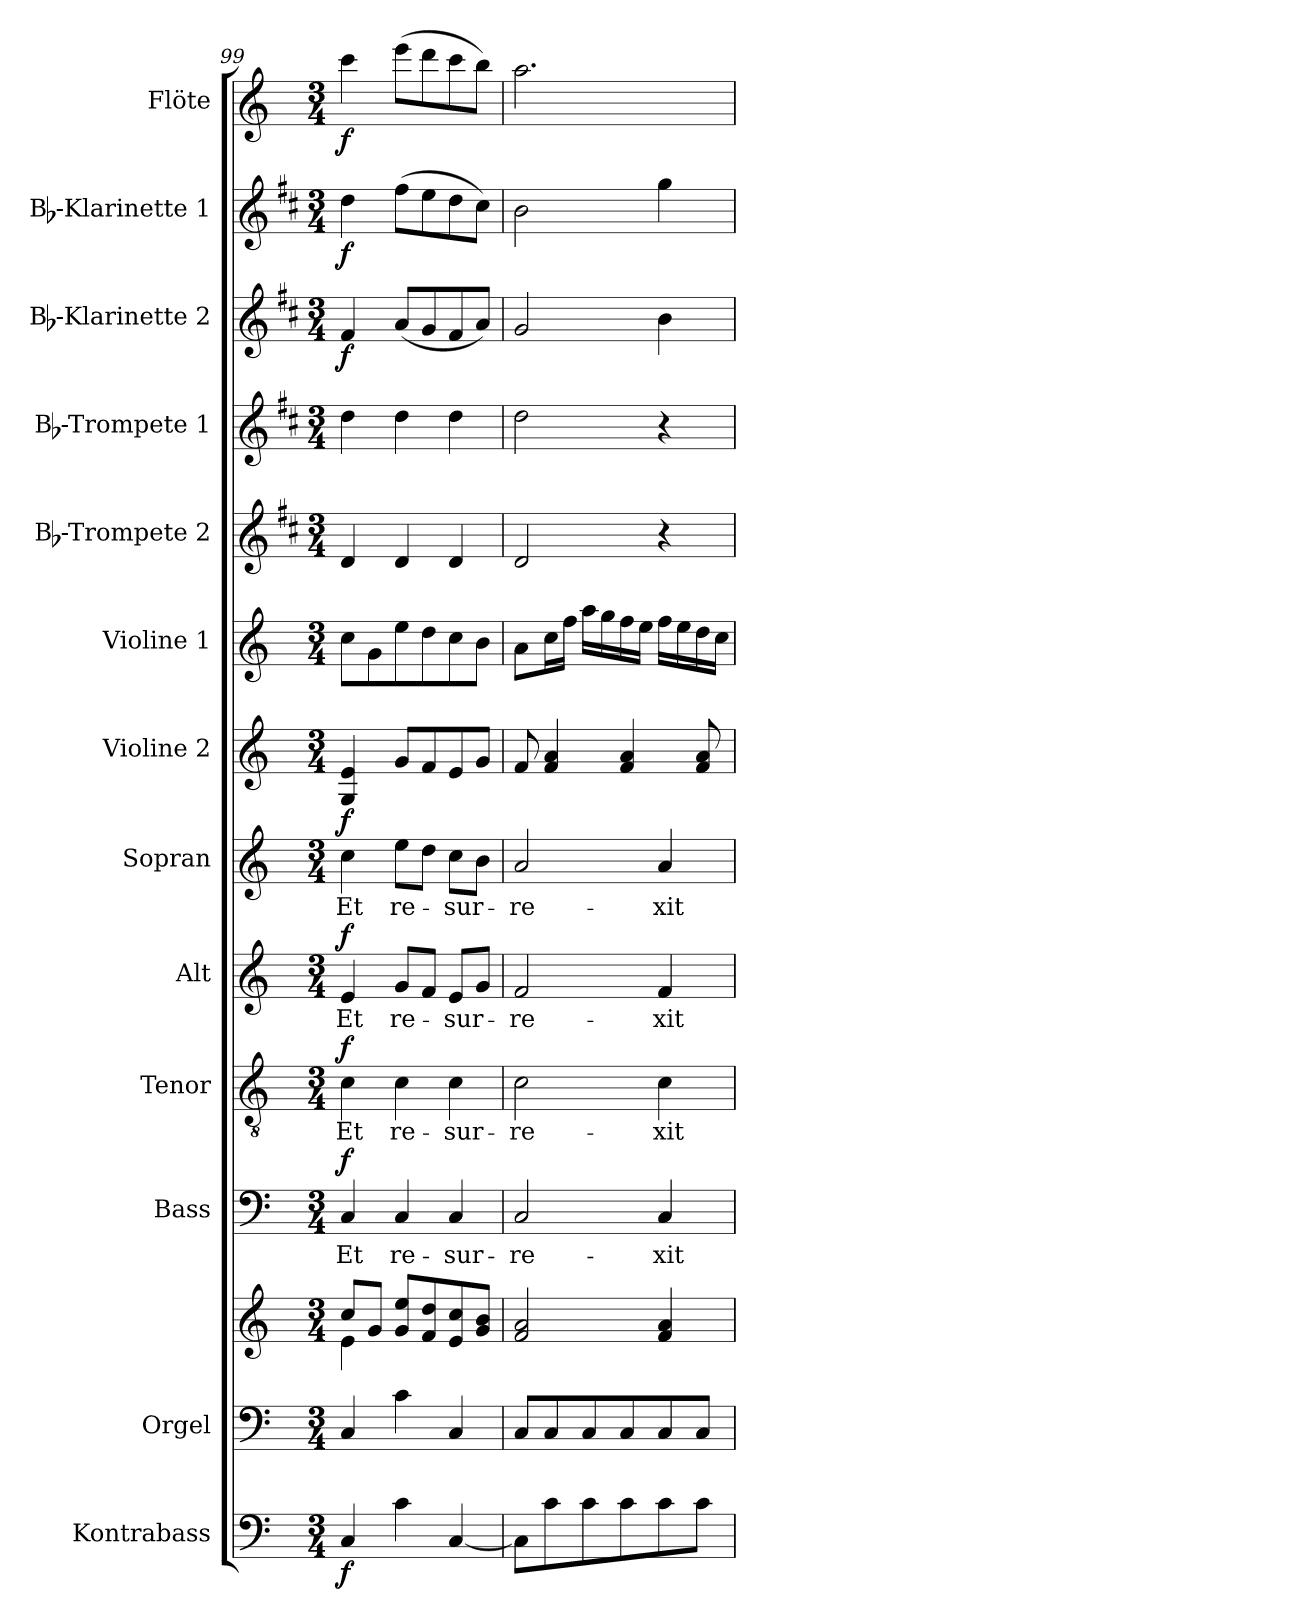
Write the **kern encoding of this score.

**kern	**dynam	**kern	**kern	**kern	**text	**dynam	**kern	**text	**dynam	**kern	**text	**dynam	**kern	**text	**dynam	**kern	**kern	**kern	**kern	**kern	**dynam	**kern	**dynam	**kern	**dynam
*part13	*part13	*part12	*part12	*part11	*part11	*part11	*part10	*part10	*part10	*part9	*part9	*part9	*part8	*part8	*part8	*part7	*part6	*part5	*part4	*part3	*part3	*part2	*part2	*part1	*part1
*staff14	*staff14	*staff13	*staff12	*staff11	*staff11	*staff11	*staff10	*staff10	*staff10	*staff9	*staff9	*staff9	*staff8	*staff8	*staff8	*staff7	*staff6	*staff5	*staff4	*staff3	*staff3	*staff2	*staff2	*staff1	*staff1
*I"Kontrabass	*	*I"Orgel	*	*I"Bass	*	*	*I"Tenor	*	*	*I"Alt	*	*	*I"Sopran	*	*	*I"Violine 2	*I"Violine 1	*I"Bb-Trompete 2	*I"Bb-Trompete 1	*I"Bb-Klarinette 2	*	*I"Bb-Klarinette 1	*	*I"Flöte	*
*I'Kb.	*	*I'Org.	*	*I'B.	*	*	*I'T.	*	*	*I'A.	*	*	*I'S.	*	*	*I'Vl. 2	*I'Vl. 1	*I'Bb Trp. 2	*I'Bb Trp. 1	*I'Bb Kl. 2	*	*I'Bb Kl. 1	*	*I'Fl.	*
*clefF4	*	*clefF4	*clefG2	*clefF4	*	*	*clefGv2	*	*	*clefG2	*	*	*clefG2	*	*	*clefG2	*clefG2	*clefG2	*clefG2	*clefG2	*	*clefG2	*	*clefG2	*
*ITrd7c12	*	*	*	*	*	*	*	*	*	*	*	*	*	*	*	*	*	*ITrd1c2	*ITrd1c2	*ITrd1c2	*	*ITrd1c2	*	*	*
*k[]	*	*k[]	*k[]	*k[]	*	*	*k[]	*	*	*k[]	*	*	*k[]	*	*	*k[]	*k[]	*k[]	*k[]	*k[]	*	*k[]	*	*k[]	*
*C:	*	*C:	*C:	*C:	*	*	*C:	*	*	*C:	*	*	*C:	*	*	*C:	*C:	*C:	*C:	*C:	*	*C:	*	*C:	*
*M3/4	*	*M3/4	*M3/4	*M3/4	*	*	*M3/4	*	*	*M3/4	*	*	*M3/4	*	*	*M3/4	*M3/4	*M3/4	*M3/4	*M3/4	*	*M3/4	*	*M3/4	*
=99	=99	=99	=99	=99	=99	=99	=99	=99	=99	=99	=99	=99	=99	=99	=99	=99	=99	=99	=99	=99	=99	=99	=99	=99	=99
*	*	*	*^	*	*	*	*	*	*	*	*	*	*	*	*	*	*	*	*	*	*	*	*	*	*
!	!LO:DY:b	!	!	!	!	!LO:LY:b	!LO:DY:a	!	!LO:LY:b	!LO:DY:a	!	!LO:LY:b	!LO:DY:a	!	!LO:LY:b	!LO:DY:a	!	!	!	!	!	!LO:DY:b	!	!LO:DY:b	!	!LO:DY:b
4CC/	f	4C/	8cc/L	4e\	4C/	Et	f	4c\	Et	f	4e/	Et	f	4cc\	Et	f	4G/ 4e/	8cc\L	4c/	4cc\	4e/	f	4cc\	f	4ccc\	f
.	.	.	8g/J	.	.	.	.	.	.	.	.	.	.	.	.	.	.	8g\	.	.	.	.	.	.	.	.
!	!	!	!	!	!	!LO:LY:b	!	!	!LO:LY:b	!	!	!LO:LY:b	!	!	!LO:LY:b	!	!	!	!	!	!	!	!	!	!	!
4C\	.	4c\	8g/ 8ee/L	2ryy	4C/	re-	.	4c\	re-	.	8g/L	re-	.	8ee\L	re-	.	8g/L	8ee\	4c/	4cc\	(<8g/L	.	(>8ee\L	.	(>8eee\L	.
.	.	.	8f/ 8dd/	.	.	.	.	.	.	.	8f/J	.	.	8dd\J	.	.	8f/	8dd\	.	.	8f/	.	8dd\	.	8ddd\	.
!	!	!	!	!	!	!LO:LY:b	!	!	!LO:LY:b	!	!	!LO:LY:b	!	!	!LO:LY:b	!	!	!	!	!	!	!	!	!	!	!
[4CC/	.	4C/	8e/ 8cc/	.	4C/	-sur-	.	4c\	-sur-	.	8e/L	-sur-	.	8cc\L	-sur-	.	8e/	8cc\	4c/	4cc\	8e/	.	8cc\	.	8ccc\	.
.	.	.	8g/ 8b/J	.	.	.	.	.	.	.	8g/J	.	.	8b\J	.	.	8g/J	8b\J	.	.	8g/J)	.	8b\J)	.	8bb\J)	.
*	*	*	*v	*v	*	*	*	*	*	*	*	*	*	*	*	*	*	*	*	*	*	*	*	*	*	*
!!LO:PB:g=z
=100	=100	=100	=100	=100	=100	=100	=100	=100	=100	=100	=100	=100	=100	=100	=100	=100	=100	=100	=100	=100	=100	=100	=100	=100	=100
!	!	!	!	!	!LO:LY:b	!	!	!LO:LY:b	!	!	!LO:LY:b	!	!	!LO:LY:b	!	!	!	!	!	!	!	!	!	!	!
8CC\L]	.	8C/L	2f/ 2a/	2C/	-re-	.	2c\	-re-	.	2f/	-re-	.	2a/	-re-	.	8f/	8a\L	2c/	2cc\	2f/	.	2a\	.	2.aa\	.
8C\	.	8C/	.	.	.	.	.	.	.	.	.	.	.	.	.	4f/ 4a/	16cc\L	.	.	.	.	.	.	.	.
.	.	.	.	.	.	.	.	.	.	.	.	.	.	.	.	.	16ff\JJ	.	.	.	.	.	.	.	.
8C\	.	8C/	.	.	.	.	.	.	.	.	.	.	.	.	.	.	16aa\LL	.	.	.	.	.	.	.	.
.	.	.	.	.	.	.	.	.	.	.	.	.	.	.	.	.	16gg\	.	.	.	.	.	.	.	.
8C\	.	8C/	.	.	.	.	.	.	.	.	.	.	.	.	.	4f/ 4a/	16ff\	.	.	.	.	.	.	.	.
.	.	.	.	.	.	.	.	.	.	.	.	.	.	.	.	.	16ee\JJ	.	.	.	.	.	.	.	.
!	!	!	!	!	!LO:LY:b	!	!	!LO:LY:b	!	!	!LO:LY:b	!	!	!LO:LY:b	!	!	!	!	!	!	!	!	!	!	!
8C\	.	8C/	4f/ 4a/	4C/	-xit	.	4c\	-xit	.	4f/	-xit	.	4a/	-xit	.	.	16ff\LL	4r	4r	4a\	.	4ff\	.	.	.
.	.	.	.	.	.	.	.	.	.	.	.	.	.	.	.	.	16ee\	.	.	.	.	.	.	.	.
8C\J	.	8C/J	.	.	.	.	.	.	.	.	.	.	.	.	.	8f/ 8a/	16dd\	.	.	.	.	.	.	.	.
.	.	.	.	.	.	.	.	.	.	.	.	.	.	.	.	.	16cc\JJ	.	.	.	.	.	.	.	.
=	=	=	=	=	=	=	=	=	=	=	=	=	=	=	=	=	=	=	=	=	=	=	=	=	=
*-	*-	*-	*-	*-	*-	*-	*-	*-	*-	*-	*-	*-	*-	*-	*-	*-	*-	*-	*-	*-	*-	*-	*-	*-	*-
